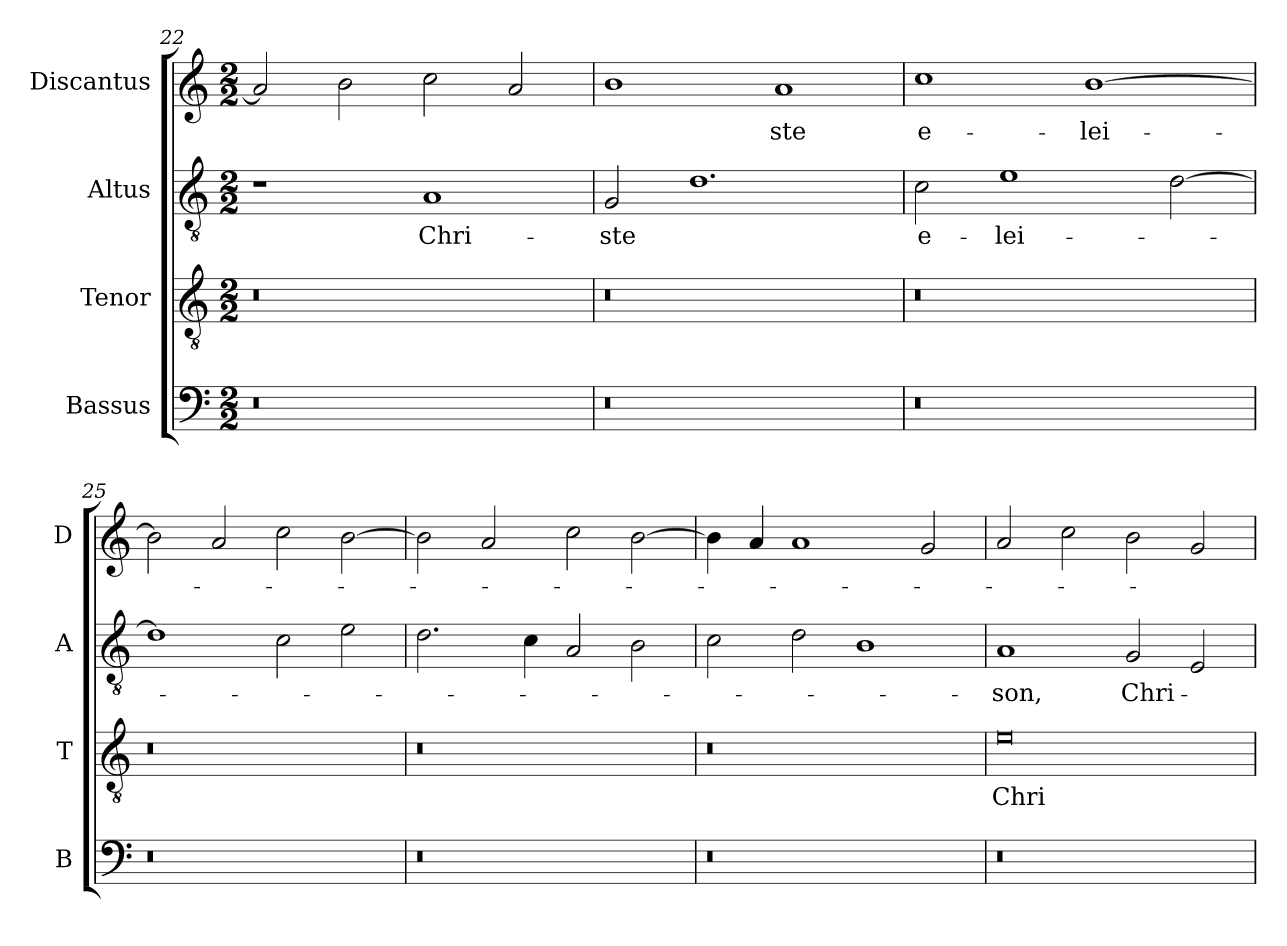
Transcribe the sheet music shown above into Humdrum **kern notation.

**kern	**kern	**text	**kern	**text	**kern	**text
*part4	*part3	*part3	*part2	*part2	*part1	*part1
*staff4	*staff3	*staff3	*staff2	*staff2	*staff1	*staff1
*I"Bassus	*I"Tenor	*	*I"Altus	*	*I"Discantus	*
*I'B	*I'T	*	*I'A	*	*I'D	*
*clefF4	*clefGv2	*	*clefGv2	*	*clefG2	*
*k[]	*k[]	*	*k[]	*	*k[]	*
*M2/2	*M2/2	*	*M2/2	*	*M2/2	*
=22	=22	=22	=22	=22	=22	=22
0r	0r	.	1r	.	2a/]	.
.	.	.	.	.	2b\	.
.	.	.	1A	Chri-	2cc\	.
.	.	.	.	.	2a/	.
=23	=23	=23	=23	=23	=23	=23
0r	0r	.	2G/	-ste	1b	.
.	.	.	1.d	.	.	.
.	.	.	.	.	1a	-ste
=24	=24	=24	=24	=24	=24	=24
0r	0r	.	2c\	e-	1cc	e-
.	.	.	1e	-lei-	.	.
.	.	.	.	.	[1b	-lei-
.	.	.	[2d\	.	.	.
=25	=25	=25	=25	=25	=25	=25
0r	0r	.	1d]	.	2b\]	.
.	.	.	.	.	2a/	.
.	.	.	2c\	.	2cc\	.
.	.	.	2e\	.	[2b\	.
=26	=26	=26	=26	=26	=26	=26
0r	0r	.	2.d\	.	2b\]	.
.	.	.	.	.	2a/	.
.	.	.	4c\	.	.	.
.	.	.	2A/	.	2cc\	.
.	.	.	2B\	.	[2b\	.
=27	=27	=27	=27	=27	=27	=27
0r	0r	.	2c\	.	4b\]	.
.	.	.	.	.	4a/	.
.	.	.	2d\	.	1a	.
.	.	.	1B	.	.	.
.	.	.	.	.	2g/	.
=28	=28	=28	=28	=28	=28	=28
0r	0e	Chri	1A	-son,	2a/	.
.	.	.	.	.	2cc\	.
.	.	.	2G/	Chri-	2b\	.
.	.	.	2E/	.	2g/	.
=	=	=	=	=	=	=
*-	*-	*-	*-	*-	*-	*-
